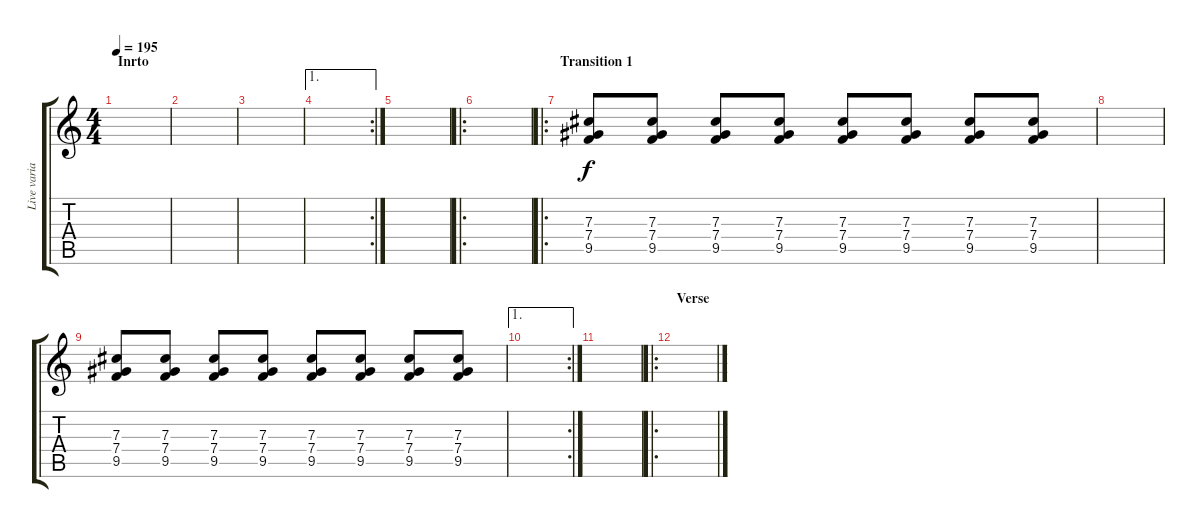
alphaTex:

\track ("Live variation" "Live varia") {instrument distortionguitar}
\staff {score tabs}
\tuning (Eb4 Bb3 Gb3 Db3 Ab2 Eb2) {hide}
\ts (4 4)
\section ("" "Inrto")
\tempo 195
\clef g2
\ks c
|
|
|
\ae 1
\rc 2
|
|
\ro
|
\ro
\section ("" "Transition 1")
(7.3 7.4 9.5).8{volume 0} (7.3 7.4 9.5).8 (7.3 7.4 9.5).8 (7.3 7.4 9.5).8 (7.3 7.4 9.5).8 (7.3 7.4 9.5).8 (7.3 7.4 9.5).8 (7.3 7.4 9.5).8 |
|
(7.3 7.4 9.5).8 (7.3 7.4 9.5).8 (7.3 7.4 9.5).8 (7.3 7.4 9.5).8 (7.3 7.4 9.5).8 (7.3 7.4 9.5).8 (7.3 7.4 9.5).8 (7.3 7.4 9.5).8 |
\ae 1
\rc 2
|
|
\ro
\section ("" "Verse")
